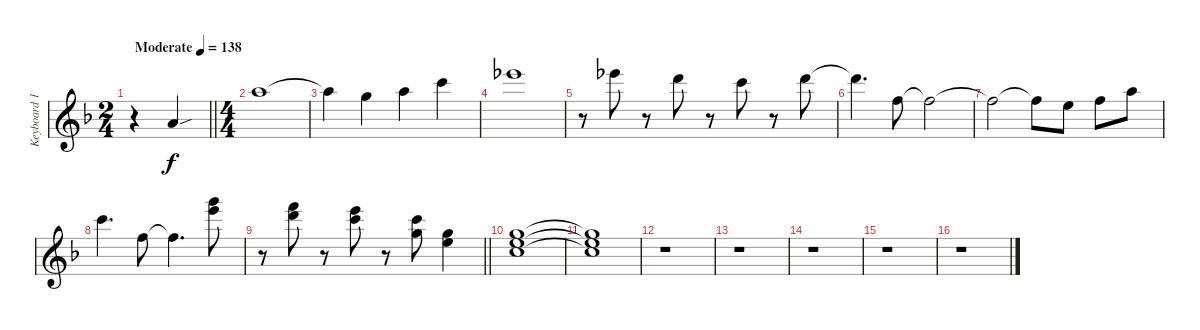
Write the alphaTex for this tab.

\track ("Keyboard 1" "Keyboard 1") {instrument stringensemble1}
\staff {score}
\tuning (E4 B3 G3 D3 A2 E2) {hide}
\ts (2 4)
\tempo (138 "Moderate")
\clef g2
\barLineRight lightlight
\ks f
r.4{dy f instrument stringensemble1} 19.4{sou}.4 |
\ts (4 4)
17.1.1 |
17.1{t}.4 15.1.4 17.1.4 20.1.4 |
23.1.1 |
r.8 23.1.8 r.8 22.1.8 r.8 20.1.8 r.8 22.1.8 |
22.1{t}.4{d} 22.3.8 22.3{t}.2 |
22.3{t}.2 22.3{t}.8 12.1.8 13.1.8 17.1.8 |
20.1.4{d} 18.2.8 18.2{t}.4{d} (27.1 29.2).8 |
\barLineRight lightlight
r.8 (25.1 27.2).8 r.8 (24.1 25.2).8 r.8 (20.1 20.2).8 (20.2 21.3).4 |
(20.2 21.3 22.4).1 |
(20.2{t} 21.3{t} 22.4{t}).1{volume 0} |
r.1 |
r.1 |
r.1 |
r.1 |
r.1
